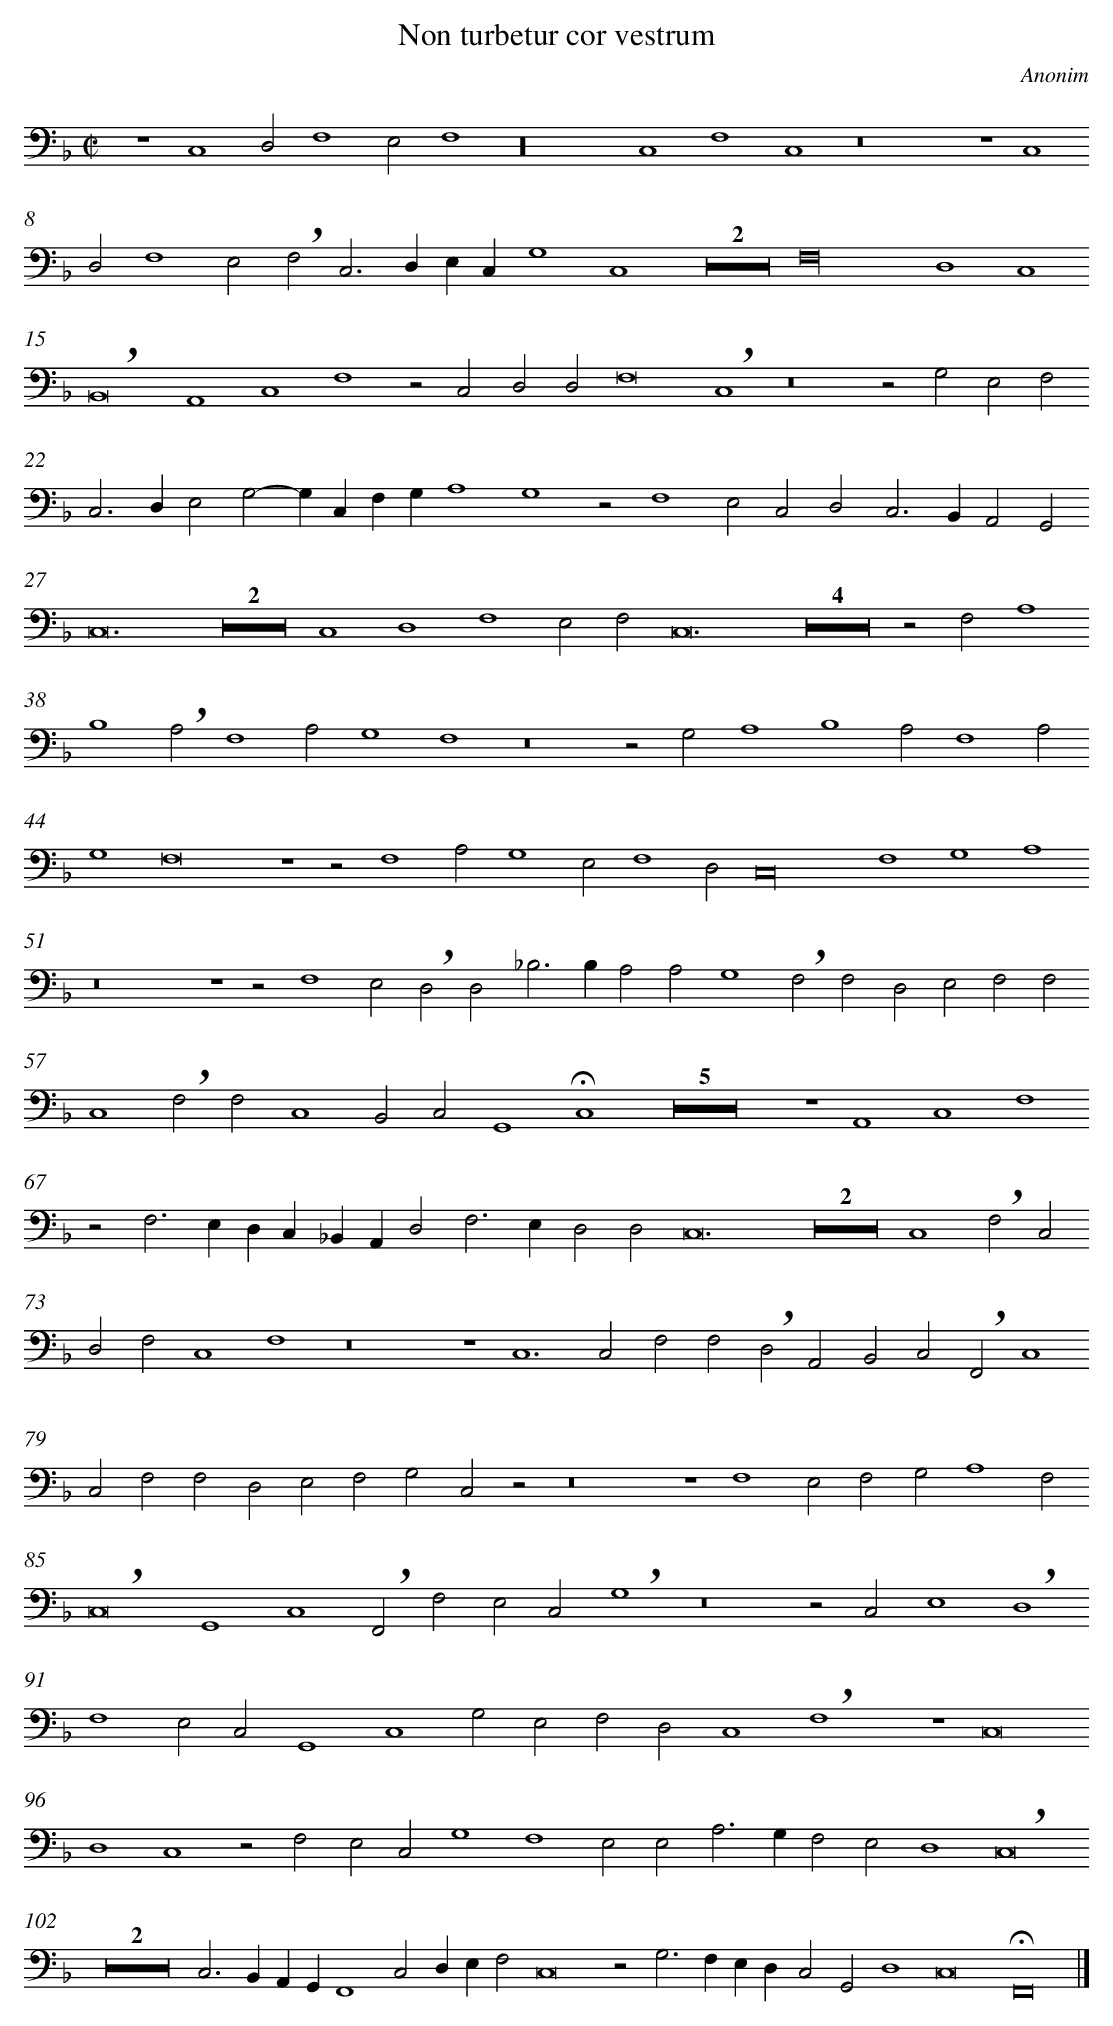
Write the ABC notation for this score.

X:1
T: Non turbetur cor vestrum
C: Anonim
L: 1/4
M: C|
K: F clef=bass
z4C,4 [|]
D,2F,4E,2 [|]
F,4z16 [|]
 [|]
C,4 [|]
F,4C,4 [|]
z8 [|]
z4C,4 [|]
D,2F,4E,2 [|]
!breath!F,2C,2>D,2E,C, [|]
G,4C,4 [|]
Z2 [|]
F,16 [|]
 [|]
D,4C,4 [|]
!breath!B,,8 [|]
A,,4C,4 [|]
F,4z2C,2 [|]
D,2D,2F,8 [|]
!breath!C,4 [|]
z8 [|]
z2G,2E,2F,2 [|]
C,2>D,2E,2G,2- [|]
G,C,F,G,A,4 [|]
G,4z2F,4 [|]
E,2C,2D,2 [|]
C,2>B,,2A,,2G,,2 [|]
C,12 [|]
Z2 [|]
C,4 [|]
D,4F,4 [|]
E,2F,2C,12 [|]
Z4 [|]
z2F,2A,4 [|]
B,4!breath!A,2F,4 [|]
A,2G,4 [|]
F,4z8 [|]
z2G,2 [|]
A,4B,4 [|]
A,2F,4A,2 [|]
G,4F,8 [|]
z4 [|]
z2F,4A,2 [|]
G,4E,2F,4 [|]
D,2C,16 [|]
 [|]
F,4 [|]
G,4A,4 [|]
z8 [|]
z4z2F,4 [|]
E,2!breath!D,2D,2 [|]
_B,2>B,2A,2A,2 [|]
G,4!breath!F,2F,2 [|]
D,2E,2F,2F,2 [|]
C,4!breath!F,2F,2 [|]
C,4B,,2C,2 [|]
G,,4!fermata!C,4 [|]
Z5 [|]
z4A,,4 [|]
C,4F,4 [|]
z2F,2>E,2D,C, [|]
_B,,A,,D,2F,3E, [|]
D,2D,2C,12 [|]
Z2 [|]
C,4!breath!F,2C,2 [|]
D,2F,2C,4 [|]
F,4z8 [|]
z4 [|]
C,6C,2 [|]
F,2F,2!breath!D,2A,,2 [|]
B,,2C,2!breath!F,,2C,4 [|]
C,2F,2F,2 [|]
D,2E,2F,2G,2 [|]
C,2z2z8 [|]
z4 [|]
F,4E,2F,2 [|]
G,2A,4F,2 [|]
!breath!C,8 [|]
G,,4C,4 [|]
!breath!F,,2F,2E,2C,2 [|]
!breath!G,4z8 [|]
z2C,2 [|]
E,4!breath!D,4 [|]
F,4E,2C,2 [|]
G,,4C,4 [|]
G,2E,2F,2D,2 [|]
C,4!breath!F,4 [|]
z4C,8 [|]
D,4 [|]
C,4z2F,2 [|]
E,2C,2G,4 [|]
F,4E,2E,2 [|]
A,2>G,2F,2E,2 [|]
D,4!breath!C,8 [|]
Z2 [|]
C,2>B,,2A,,G,,F,,4 [|]
C,2D,E,F,2 [|]
C,8 [|]
z2G,2>F,2E,D, [|]
C,2G,,2D,4 [|]
C,8 [|]
!fermata!F,,8 |]
